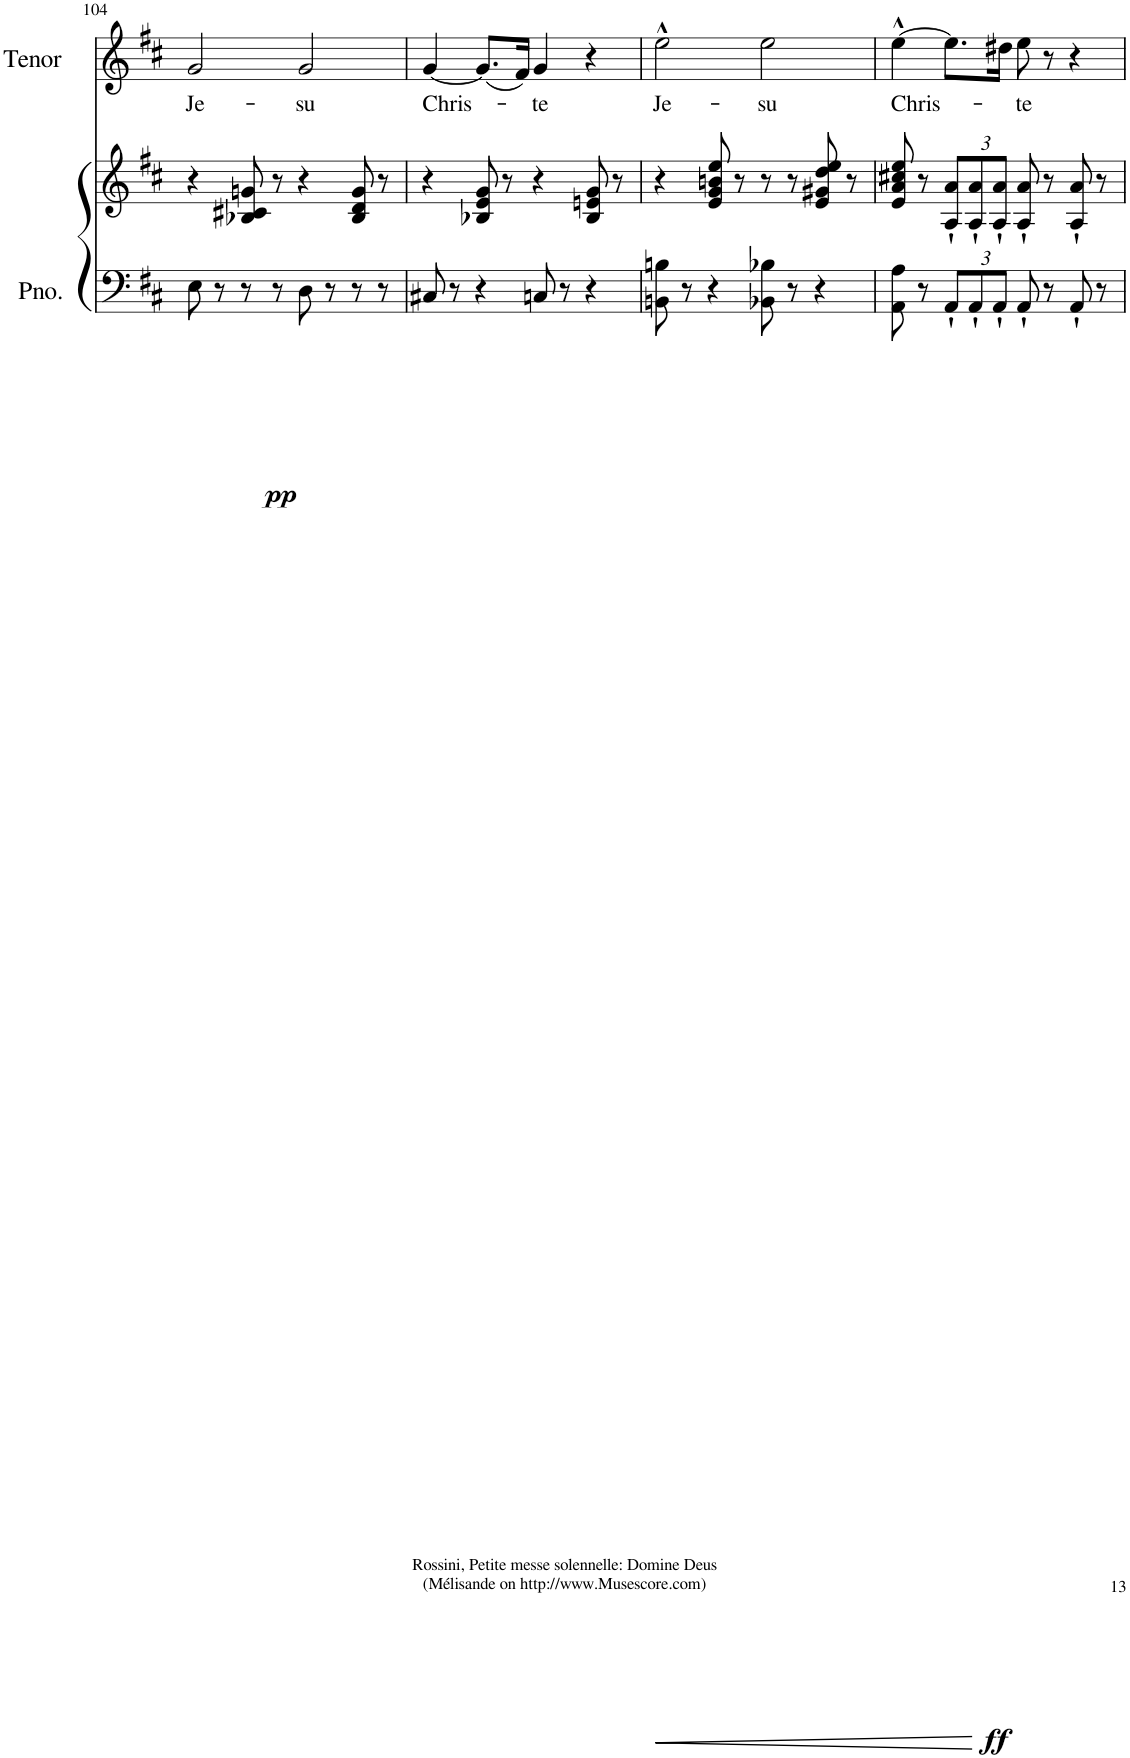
**kern	**dynam	**kern	**kern	**text
*part3	*part3	*part2	*part1	*part1
*staff3	*staff3	*staff2	*staff1	*staff1
*I"Piano	*	*I"Acoustic G	*I"Tenor	*
*I'Pno.	*	*	*I'Tenor	*
!!LO:PB:g=z
*clefF4	*	*clefG2	*clefG2	*
*k[f#c#]	*	*k[f#c#]	*k[f#c#]	*
*M4/4	*	*M4/4	*M4/4	*
=104	=104	=104	=104	=104
!	!LO:DY:b	!	!	!LO:LY:b
8E\	pp	4r	2g/	Je-
8r	.	.	.	.
8r	.	8B-X/ 8c#X/ 8gn/	.	.
8r	.	8r	.	.
!	!	!	!	!LO:LY:b
8D\	.	4r	2g/	-su
8r	.	.	.	.
8r	.	8B-/ 8d/ 8g/	.	.
8r	.	8r	.	.
=105	=105	=105	=105	=105
!	!	!	!	!LO:LY:b
8C#X/	.	4r	[4g/	Chris-
8r	.	.	.	.
4r	.	8B-X/ 8e/ 8g/	(8.g/L]	.
.	.	8r	.	.
.	.	.	16f#/Jk)	.
!	!	!	!	!LO:LY:b
8Cn/	.	4r	4g/	-te
8r	.	.	.	.
4r	.	8B-/ 8en/ 8g/	4r	.
.	.	8r	.	.
=106	=106	=106	=106	=106
!	!LO:HP:b	!	!	!LO:LY:b
8BBn\ 8Bn\	<	4r	2ee^^\	Je-
8r	.	.	.	.
4r	.	8e/ 8g/ 8bn/ 8ee/	.	.
.	.	8r	.	.
!	!	!	!	!LO:LY:b
8BB-X\ 8B-X\	.	8r	2ee\	-su
8r	.	8r	.	.
4r	.	8e/ 8g#X/ 8dd/ 8ee/	.	.
.	.	8r	.	.
.	[	.	.	.
=107	=107	=107	=107	=107
!	!LO:DY:b	!	!	!LO:LY:b
8AA\ 8A\	ff	8e/ 8a/ 8cc#X/ 8ee/	[4ee^^\	Chris-
8r	.	8r	.	.
*Xbrackettup	*	*Xbrackettup	*	*
12AA`/L	.	12A/` 12a/`L	8.ee\L]	.
12AA`/	.	12A/` 12a/`	.	.
12AA`/J	.	12A/` 12a/`J	.	.
.	.	.	16dd#X\Jk	.
!	!	!	!	!LO:LY:b
8AA`/	.	8A/` 8a/`	8ee\	-te
8r	.	8r	8r	.
8AA`/	.	8A/` 8a/`	4r	.
8r	.	8r	.	.
=	=	=	=	=
*-	*-	*-	*-	*-
